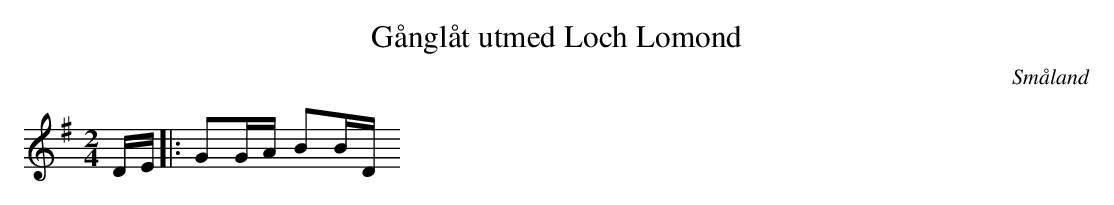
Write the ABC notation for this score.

X:1
T:Gånglåt utmed Loch Lomond
O:Småland
M:2/4
L:1/8
K:G
D/2E/2|:GG/2A/2 BB/2D/2
